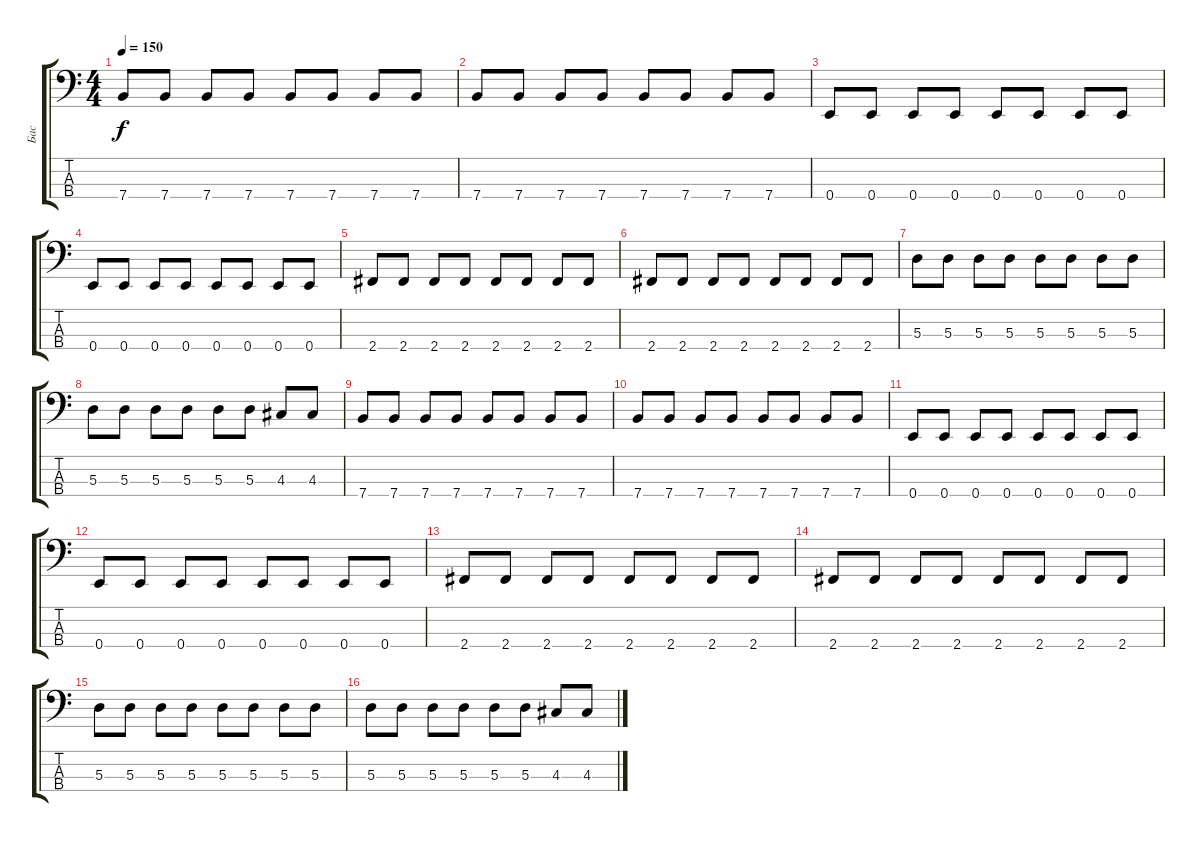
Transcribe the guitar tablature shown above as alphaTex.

\track ("Бас" "Бас") {instrument electricbassfinger}
\staff {score tabs}
\tuning (G2 D2 A1 E1) {hide}
\ts (4 4)
\tempo 150
\clef f4
\ks c
7.4.8{dy f} 7.4.8 7.4.8 7.4.8 7.4.8 7.4.8 7.4.8 7.4.8 |
7.4.8 7.4.8 7.4.8 7.4.8 7.4.8 7.4.8 7.4.8 7.4.8 |
0.4.8 0.4.8 0.4.8 0.4.8 0.4.8 0.4.8 0.4.8 0.4.8 |
0.4.8 0.4.8 0.4.8 0.4.8 0.4.8 0.4.8 0.4.8 0.4.8 |
2.4.8 2.4.8 2.4.8 2.4.8 2.4.8 2.4.8 2.4.8 2.4.8 |
2.4.8 2.4.8 2.4.8 2.4.8 2.4.8 2.4.8 2.4.8 2.4.8 |
5.3.8 5.3.8 5.3.8 5.3.8 5.3.8 5.3.8 5.3.8 5.3.8 |
5.3.8 5.3.8 5.3.8 5.3.8 5.3.8 5.3.8 4.3.8 4.3.8 |
7.4.8 7.4.8 7.4.8 7.4.8 7.4.8 7.4.8 7.4.8 7.4.8 |
7.4.8 7.4.8 7.4.8 7.4.8 7.4.8 7.4.8 7.4.8 7.4.8 |
0.4.8 0.4.8 0.4.8 0.4.8 0.4.8 0.4.8 0.4.8 0.4.8 |
0.4.8 0.4.8 0.4.8 0.4.8 0.4.8 0.4.8 0.4.8 0.4.8 |
2.4.8 2.4.8 2.4.8 2.4.8 2.4.8 2.4.8 2.4.8 2.4.8 |
2.4.8 2.4.8 2.4.8 2.4.8 2.4.8 2.4.8 2.4.8 2.4.8 |
5.3.8 5.3.8 5.3.8 5.3.8 5.3.8 5.3.8 5.3.8 5.3.8 |
5.3.8 5.3.8 5.3.8 5.3.8 5.3.8 5.3.8 4.3.8 4.3.8
